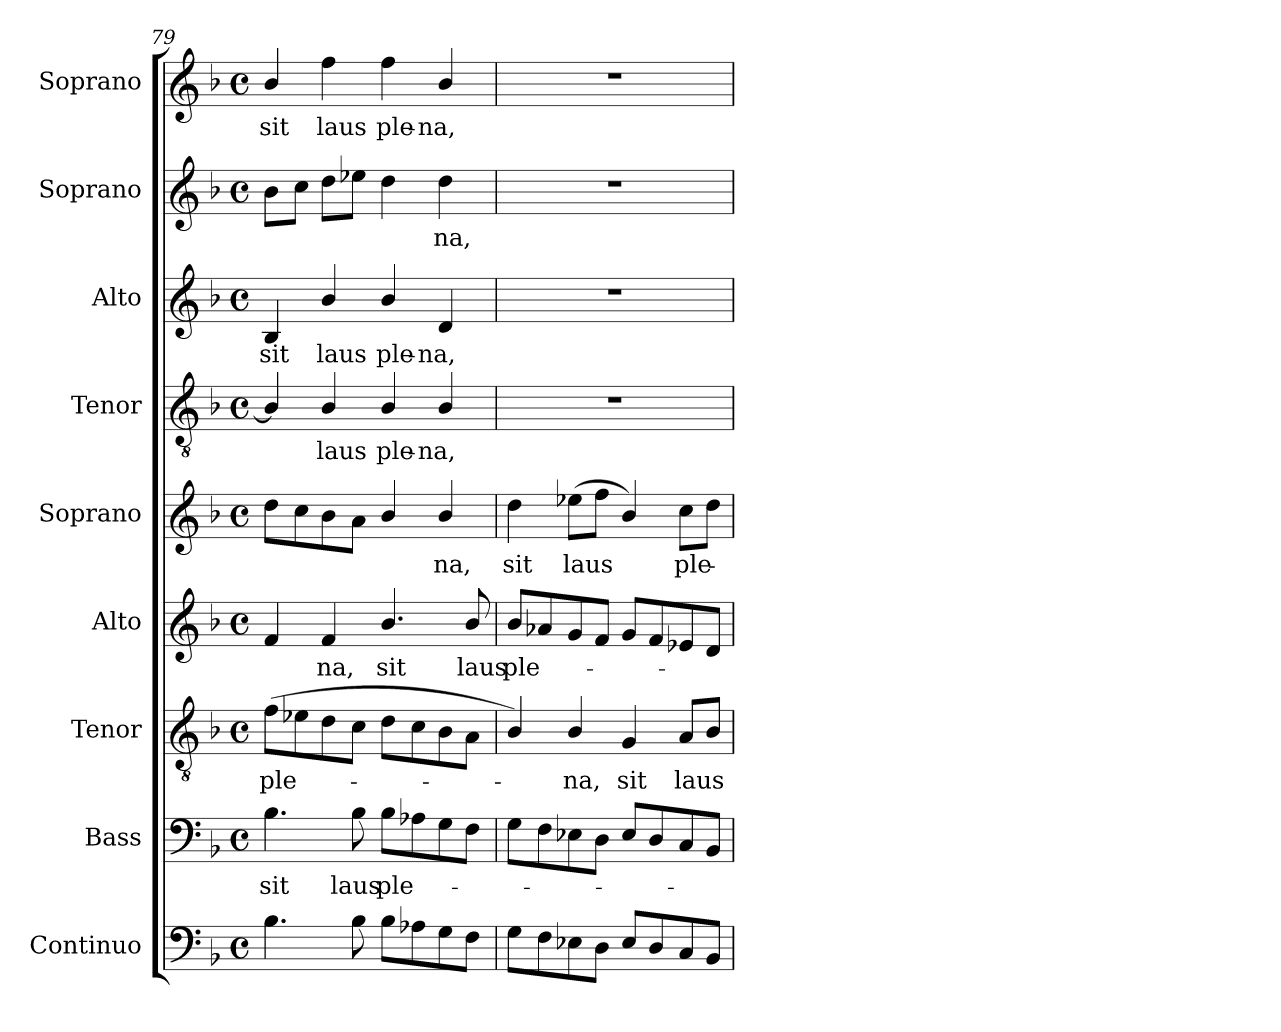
**kern	**kern	**text	**kern	**text	**kern	**text	**kern	**text	**kern	**text	**kern	**text	**kern	**text	**kern	**text
*part9	*part8	*part8	*part7	*part7	*part6	*part6	*part5	*part5	*part4	*part4	*part3	*part3	*part2	*part2	*part1	*part1
*staff9	*staff8	*staff8	*staff7	*staff7	*staff6	*staff6	*staff5	*staff5	*staff4	*staff4	*staff3	*staff3	*staff2	*staff2	*staff1	*staff1
*I"Continuo	*I"Bass	*	*I"Tenor	*	*I"Alto	*	*I"Soprano	*	*I"Tenor	*	*I"Alto	*	*I"Soprano	*	*I"Soprano	*
*I'Cont.	*I'B.	*	*I'T.	*	*I'A.	*	*I'S.	*	*I'T.	*	*I'A.	*	*I'S.	*	*I'S.	*
*clefF4	*clefF4	*	*clefGv2	*	*clefG2	*	*clefG2	*	*clefGv2	*	*clefG2	*	*clefG2	*	*clefG2	*
*	*	*	*ITrd7c12	*	*	*	*	*	*ITrd7c12	*	*	*	*	*	*	*
*k[b-]	*k[b-]	*	*k[b-]	*	*k[b-]	*	*k[b-]	*	*k[b-]	*	*k[b-]	*	*k[b-]	*	*k[b-]	*
*F:	*F:	*	*F:	*	*F:	*	*F:	*	*F:	*	*F:	*	*F:	*	*F:	*
*M4/4	*M4/4	*	*M4/4	*	*M4/4	*	*M4/4	*	*M4/4	*	*M4/4	*	*M4/4	*	*M4/4	*
*met(c)	*met(c)	*	*met(c)	*	*met(c)	*	*met(c)	*	*met(c)	*	*met(c)	*	*met(c)	*	*met(c)	*
=79	=79	=79	=79	=79	=79	=79	=79	=79	=79	=79	=79	=79	=79	=79	=79	=79
!	!	!LO:LY:b:color=#000000	!	!	!	!	!	!	!	!	!	!	!	!	!	!
!	!	!	!	!LO:LY:b:color=#000000	!	!	!	!	!	!	!	!	!	!	!	!
!	!	!	!	!	!	!	!	!	!	!	!	!LO:LY:b:color=#000000	!	!	!	!
!	!	!	!	!	!	!	!	!	!	!	!	!	!	!	!	!LO:LY:b:color=#000000
4.B-i\	4.B-i\	sit	(8Fi\L	ple-	4fi/	.	8ddi\L	.	4BB-i/]	.	4B-i/	sit	8b-i\L	.	4b-i/	sit
.	.	.	8E-Xi\	.	.	.	8cci\	.	.	.	.	.	8cci\J	.	.	.
!	!	!	!	!	!	!LO:LY:b:color=#000000	!	!	!	!	!	!	!	!	!	!
!	!	!	!	!	!	!	!	!	!	!LO:LY:b:color=#000000	!	!	!	!	!	!
!	!	!	!	!	!	!	!	!	!	!	!	!LO:LY:b:color=#000000	!	!	!	!
!	!	!	!	!	!	!	!	!	!	!	!	!	!	!	!	!LO:LY:b:color=#000000
.	.	.	8Di\	.	4fi/	-na,	8b-i\	.	4BB-i/	laus	4b-i/	laus	8ddi\L	.	4ffi\	laus
!	!	!LO:LY:b:color=#000000	!	!	!	!	!	!	!	!	!	!	!	!	!	!
8B-i\	8B-i\	laus	8Ci\J	.	.	.	8ai\J	.	.	.	.	.	8ee-Xi\J	.	.	.
!	!	!LO:LY:b:color=#000000	!	!	!	!	!	!	!	!	!	!	!	!	!	!
!	!	!	!	!	!	!LO:LY:b:color=#000000	!	!	!	!	!	!	!	!	!	!
!	!	!	!	!	!	!	!	!	!	!LO:LY:b:color=#000000	!	!	!	!	!	!
!	!	!	!	!	!	!	!	!	!	!	!	!LO:LY:b:color=#000000	!	!	!	!
!	!	!	!	!	!	!	!	!	!	!	!	!	!	!	!	!LO:LY:b:color=#000000
8B-i\L	8B-i\L	ple-	8Di\L	.	4.b-i/	sit	4b-i/	.	4BB-i/	ple-	4b-i/	ple-	4ddi\	.	4ffi\	ple-
8A-Xi\	8A-Xi\	.	8Ci\	.	.	.	.	.	.	.	.	.	.	.	.	.
!	!	!	!	!	!	!	!	!LO:LY:b:color=#000000	!	!	!	!	!	!	!	!
!	!	!	!	!	!	!	!	!	!	!LO:LY:b:color=#000000	!	!	!	!	!	!
!	!	!	!	!	!	!	!	!	!	!	!	!LO:LY:b:color=#000000	!	!	!	!
!	!	!	!	!	!	!	!	!	!	!	!	!	!	!LO:LY:b:color=#000000	!	!
!	!	!	!	!	!	!	!	!	!	!	!	!	!	!	!	!LO:LY:b:color=#000000
8Gi\	8Gi\	.	8BB-i\	.	.	.	4b-i/	-na,	4BB-i/	-na,	4di/	-na,	4ddi\	-na,	4b-i/	-na,
!	!	!	!	!	!	!LO:LY:b:color=#000000	!	!	!	!	!	!	!	!	!	!
8Fi\J	8Fi\J	.	8AAi\J	.	8b-i/	laus	.	.	.	.	.	.	.	.	.	.
=80	=80	=80	=80	=80	=80	=80	=80	=80	=80	=80	=80	=80	=80	=80	=80	=80
!	!	!	!	!	!	!LO:LY:b:color=#000000	!	!	!	!	!	!	!	!	!	!
!	!	!	!	!	!	!	!	!LO:LY:b:color=#000000	!	!	!	!	!	!	!	!
8Gi\L	8Gi\L	.	4BB-i/)	.	8b-i/L	ple-	4ddi\	sit	1r	.	1r	.	1r	.	1r	.
8Fi\	8Fi\	.	.	.	8a-Xi/	.	.	.	.	.	.	.	.	.	.	.
!	!	!	!	!LO:LY:b:color=#000000	!	!	!	!	!	!	!	!	!	!	!	!
!	!	!	!	!	!	!	!	!LO:LY:b:color=#000000	!	!	!	!	!	!	!	!
8E-Xi\	8E-Xi\	.	4BB-i/	-na,	8gi/	.	(8ee-Xi\L	laus	.	.	.	.	.	.	.	.
8Di\J	8Di\J	.	.	.	8fi/J	.	8ffi\J	.	.	.	.	.	.	.	.	.
!	!	!	!	!LO:LY:b:color=#000000	!	!	!	!	!	!	!	!	!	!	!	!
8E-i/L	8E-i/L	.	4GGi/	sit	8gi/L	.	4b-i/)	.	.	.	.	.	.	.	.	.
8Di/	8Di/	.	.	.	8fi/	.	.	.	.	.	.	.	.	.	.	.
!	!	!	!	!LO:LY:b:color=#000000	!	!	!	!	!	!	!	!	!	!	!	!
!	!	!	!	!	!	!	!	!LO:LY:b:color=#000000	!	!	!	!	!	!	!	!
8Ci/	8Ci/	.	8AAi/L	laus	8e-Xi/	.	8cci\L	ple-	.	.	.	.	.	.	.	.
8BB-i/J	8BB-i/J	.	8BB-i/J	.	8di/J	.	8ddi\J	.	.	.	.	.	.	.	.	.
=	=	=	=	=	=	=	=	=	=	=	=	=	=	=	=	=
*-	*-	*-	*-	*-	*-	*-	*-	*-	*-	*-	*-	*-	*-	*-	*-	*-
